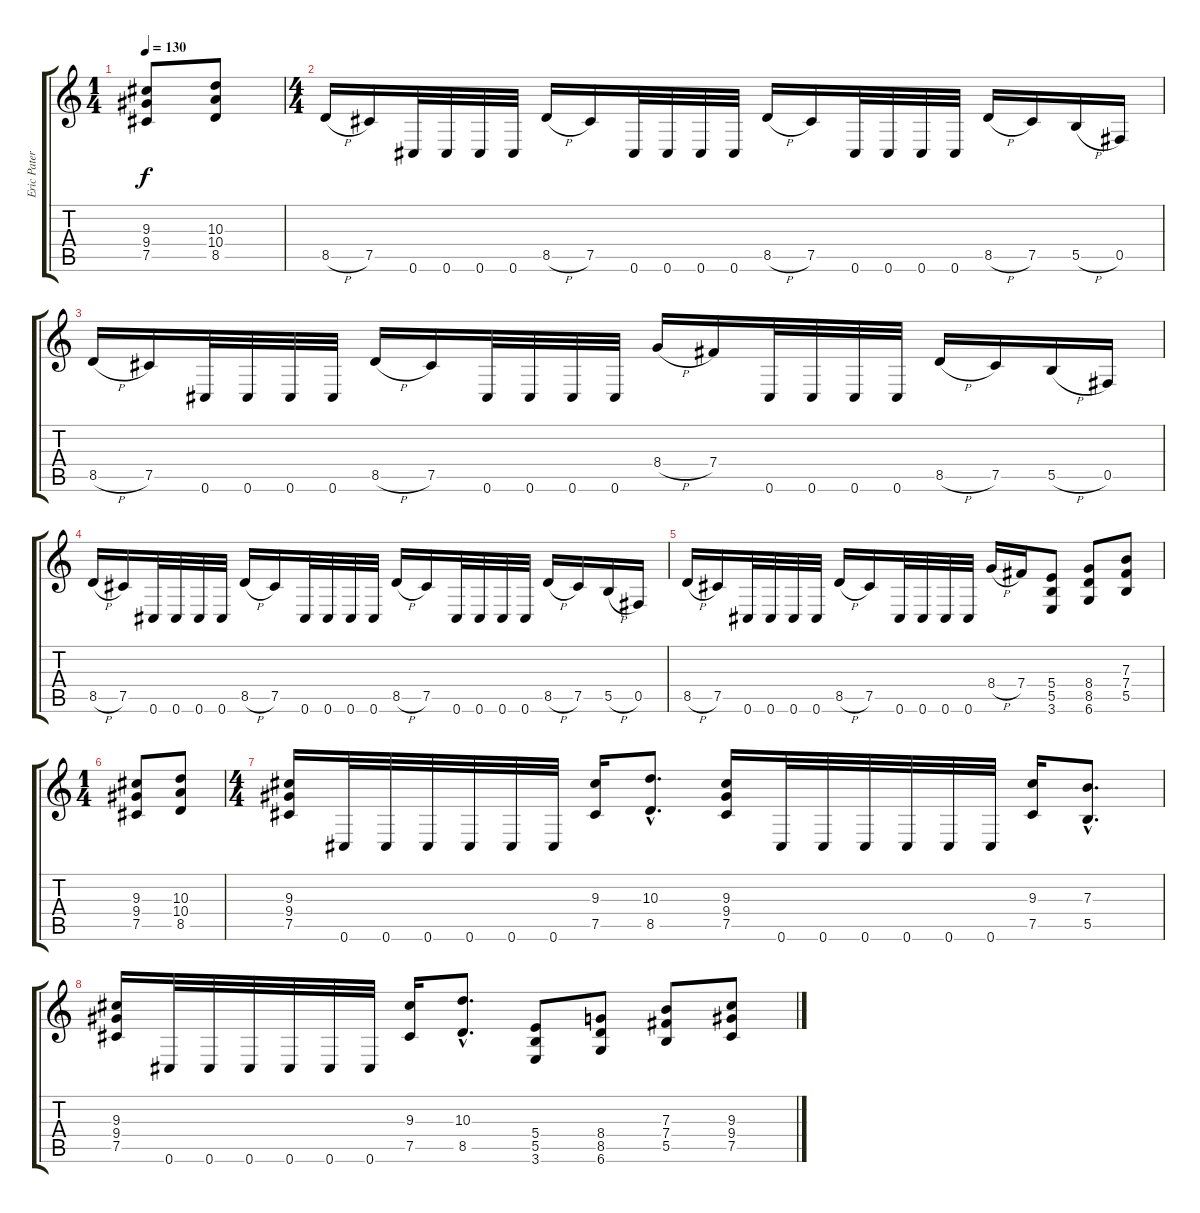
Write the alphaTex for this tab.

\track ("Eric Paterson" "Eric Pater") {instrument distortionguitar}
\staff {score tabs}
\tuning (Db4 A3 E3 B2 Gb2 Db2) {hide}
\ts (1 4)
\tempo 130
\clef g2
\ks c
(9.3 9.4 7.5).8{dy f} (10.3 10.4 8.5).8 |
\ts (4 4)
8.5{h}.16 7.5.16 0.6.32 0.6.32 0.6.32 0.6.32 8.5{h}.16 7.5.16 0.6.32 0.6.32 0.6.32 0.6.32 8.5{h}.16 7.5.16 0.6.32 0.6.32 0.6.32 0.6.32 8.5{h}.16 7.5.16 5.5{h}.16 0.5.16 |
8.5{h}.16 7.5.16 0.6.32 0.6.32 0.6.32 0.6.32 8.5{h}.16 7.5.16 0.6.32 0.6.32 0.6.32 0.6.32 8.4{h}.16 7.4.16 0.6.32 0.6.32 0.6.32 0.6.32 8.5{h}.16 7.5.16 5.5{h}.16 0.5.16 |
8.5{h}.16 7.5.16 0.6.32 0.6.32 0.6.32 0.6.32 8.5{h}.16 7.5.16 0.6.32 0.6.32 0.6.32 0.6.32 8.5{h}.16 7.5.16 0.6.32 0.6.32 0.6.32 0.6.32 8.5{h}.16 7.5.16 5.5{h}.16 0.5.16 |
8.5{h}.16 7.5.16 0.6.32 0.6.32 0.6.32 0.6.32 8.5{h}.16 7.5.16 0.6.32 0.6.32 0.6.32 0.6.32 8.4{h}.16 7.4.16 (5.4 5.5 3.6).8 (8.4 8.5 6.6).8 (7.3 7.4 5.5).8 |
\ts (1 4)
(9.3 9.4 7.5).8 (10.3 10.4 8.5).8 |
\ts (4 4)
(9.3 9.4 7.5).16 0.6.32 0.6.32 0.6.32 0.6.32 0.6.32 0.6.32 (9.3 7.5).16 (10.3{hac} 8.5{hac}).8{d} (9.3 9.4 7.5).16 0.6.32 0.6.32 0.6.32 0.6.32 0.6.32 0.6.32 (9.3 7.5).16 (7.3{hac} 5.5{hac}).8{d} |
(9.3 9.4 7.5).16 0.6.32 0.6.32 0.6.32 0.6.32 0.6.32 0.6.32 (9.3 7.5).16 (10.3{hac} 8.5{hac}).8{d} (5.4 5.5 3.6).8 (8.4 8.5 6.6).8 (7.3 7.4 5.5).8 (9.3 9.4 7.5).8
